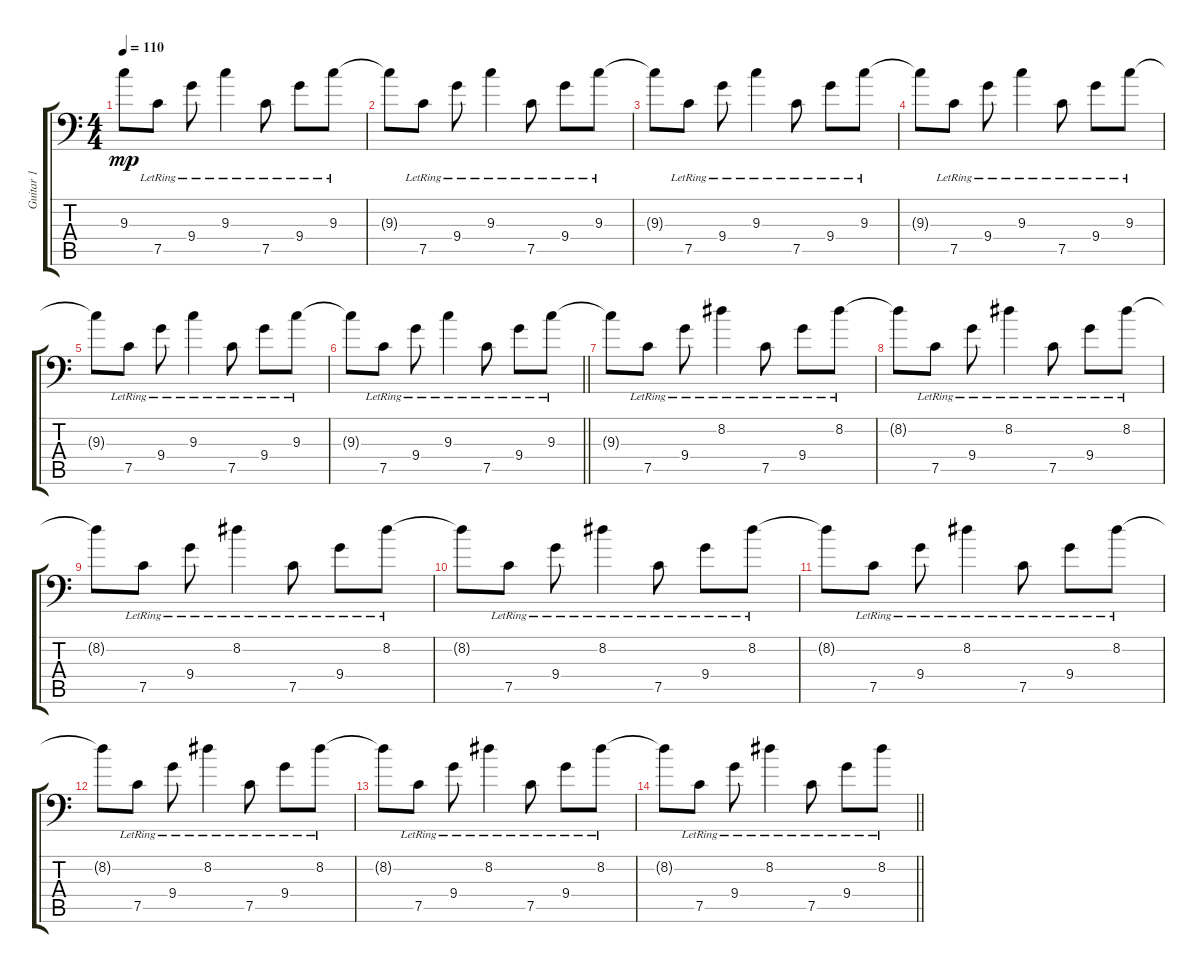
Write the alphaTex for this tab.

\track ("Guitar 1" "Guitar 1") {instrument electricguitarclean}
\staff {score tabs}
\tuning (C4 G3 Eb3 Bb2 F2 Bb1) {hide}
\ts (4 4)
\tempo 110
\clef f4
\ks c
9.3{t}.8{dy mp} 7.5{lr}.8 9.4{lr}.8 9.3{lr}.4 7.5{lr}.8 9.4{lr}.8 9.3{lr}.8 |
9.3{t}.8 7.5{lr}.8 9.4{lr}.8 9.3{lr}.4 7.5{lr}.8 9.4{lr}.8 9.3{lr}.8 |
9.3{t}.8 7.5{lr}.8 9.4{lr}.8 9.3{lr}.4 7.5{lr}.8 9.4{lr}.8 9.3{lr}.8 |
9.3{t}.8 7.5{lr}.8 9.4{lr}.8 9.3{lr}.4 7.5{lr}.8 9.4{lr}.8 9.3{lr}.8 |
9.3{t}.8 7.5{lr}.8 9.4{lr}.8 9.3{lr}.4 7.5{lr}.8 9.4{lr}.8 9.3{lr}.8 |
\barLineRight lightlight
9.3{t}.8 7.5{lr}.8 9.4{lr}.8 9.3{lr}.4 7.5{lr}.8 9.4{lr}.8 9.3{lr}.8 |
9.3{t}.8 7.5{lr}.8 9.4{lr}.8 8.2{lr}.4 7.5{lr}.8 9.4{lr}.8 8.2{lr}.8 |
8.2{t}.8 7.5{lr}.8 9.4{lr}.8 8.2{lr}.4 7.5{lr}.8 9.4{lr}.8 8.2{lr}.8 |
8.2{t}.8 7.5{lr}.8 9.4{lr}.8 8.2{lr}.4 7.5{lr}.8 9.4{lr}.8 8.2{lr}.8 |
8.2{t}.8 7.5{lr}.8 9.4{lr}.8 8.2{lr}.4 7.5{lr}.8 9.4{lr}.8 8.2{lr}.8 |
8.2{t}.8 7.5{lr}.8 9.4{lr}.8 8.2{lr}.4 7.5{lr}.8 9.4{lr}.8 8.2{lr}.8 |
8.2{t}.8 7.5{lr}.8 9.4{lr}.8 8.2{lr}.4 7.5{lr}.8 9.4{lr}.8 8.2{lr}.8 |
8.2{t}.8 7.5{lr}.8 9.4{lr}.8 8.2{lr}.4 7.5{lr}.8 9.4{lr}.8 8.2{lr}.8 |
\barLineRight lightlight
8.2{t}.8 7.5{lr}.8 9.4{lr}.8 8.2{lr}.4 7.5{lr}.8 9.4{lr}.8 8.2{lr}.8
